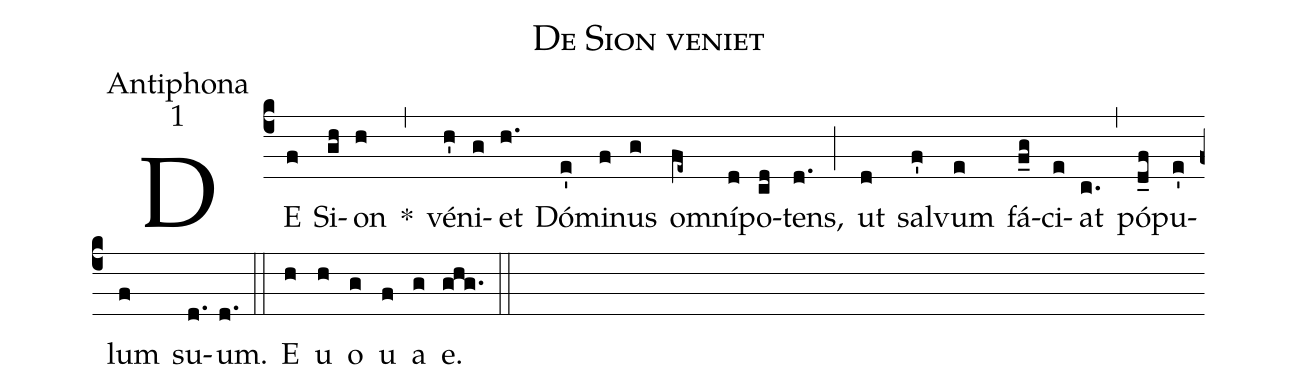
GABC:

name:De Sion veniet;
office-part:Antiphona;
mode:1;
%%
(c4) DE(f) Si(gh)on(h) *(,) vé(h')ni(g)et(h.) Dó(e')mi(f)nus(g) o(fe~)mní(d)po(cd)tens,(d.) (;) ut(d) sal(f')vum(e) fá(f_g)ci(e)at(c.) (,) pó(d_f)pu(e')lum(f) su(d.)um.(d.) (::)
<eu>E(h) u(h) o(g) u(f) a(g) e.</eu>(ghg.) (::)
